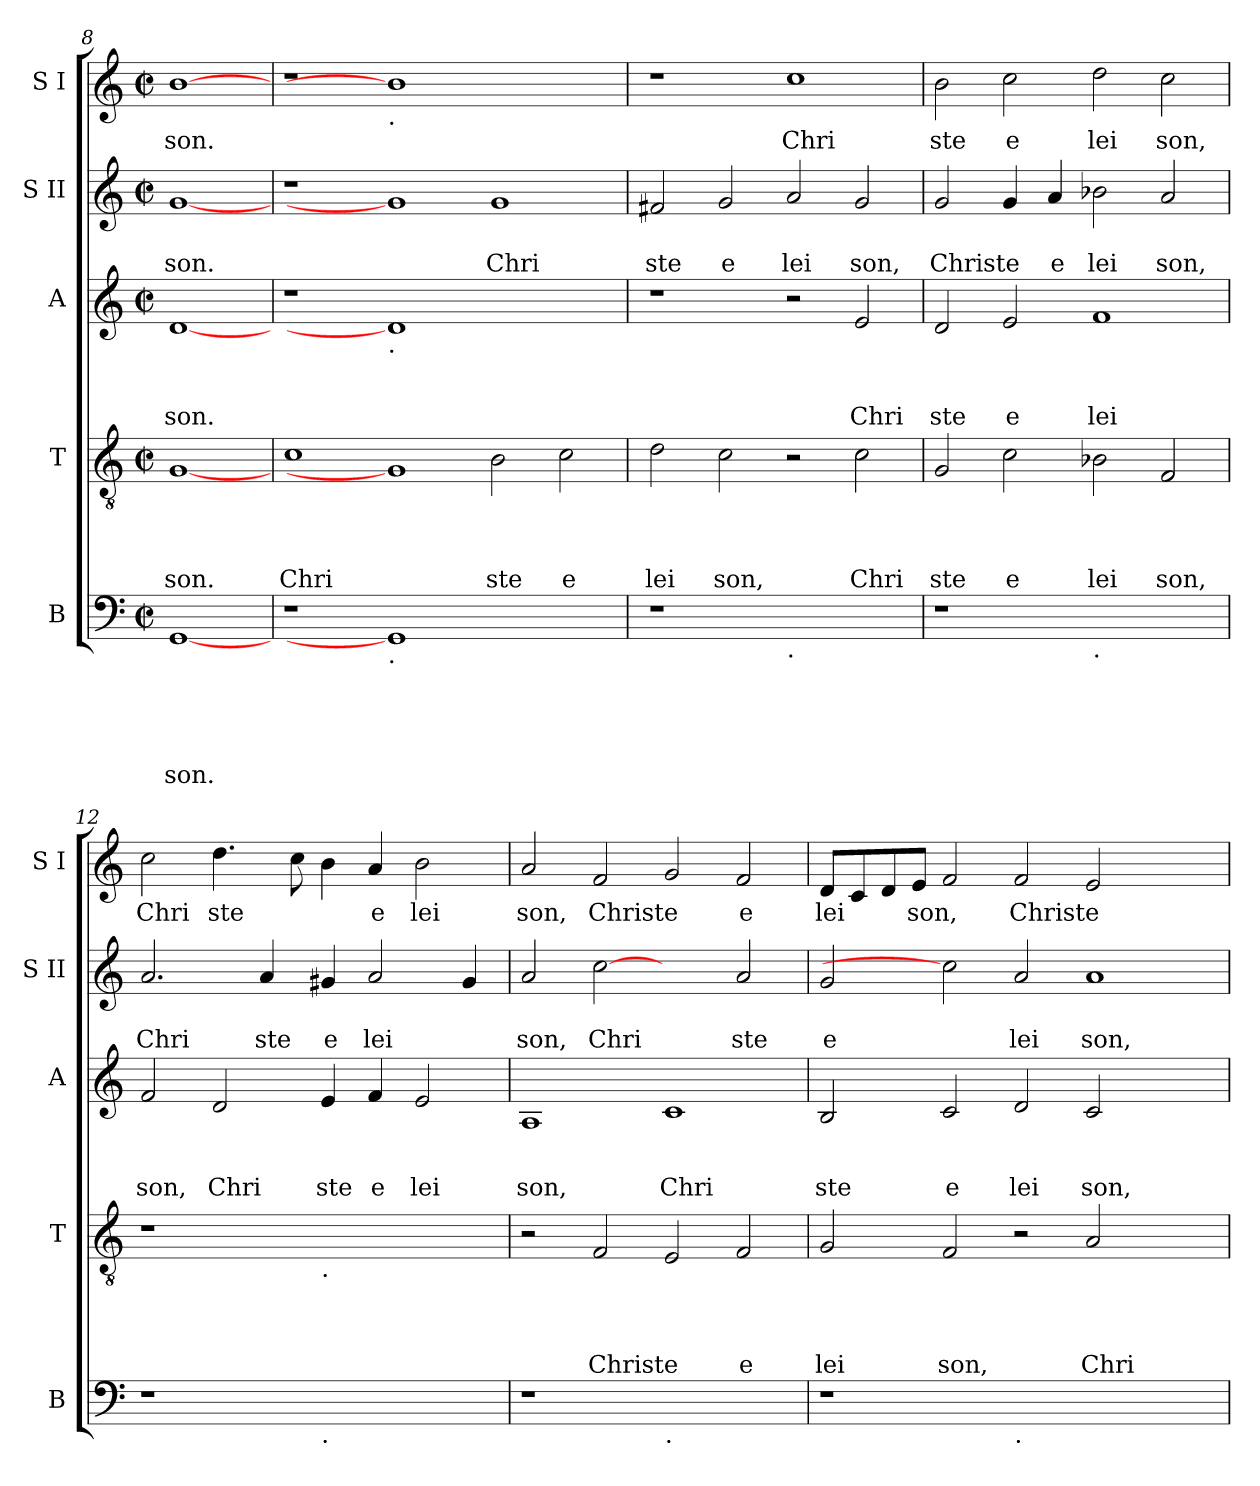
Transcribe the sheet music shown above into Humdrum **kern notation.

**kern	**text	**text	**text	**text	**text	**kern	**text	**text	**text	**text	**kern	**text	**text	**text	**kern	**text	**text	**kern	**text
*part5	*part5	*part5	*part5	*part5	*part5	*part4	*part4	*part4	*part4	*part4	*part3	*part3	*part3	*part3	*part2	*part2	*part2	*part1	*part1
*staff5	*staff5	*staff5	*staff5	*staff5	*staff5	*staff4	*staff4	*staff4	*staff4	*staff4	*staff3	*staff3	*staff3	*staff3	*staff2	*staff2	*staff2	*staff1	*staff1
*I"B	*	*	*	*	*	*I"T	*	*	*	*	*I"A	*	*	*	*I"S II	*	*	*I"S I	*
*I'B	*	*	*	*	*	*I'T	*	*	*	*	*I'A	*	*	*	*I'S II	*	*	*I'S I	*
*clefF4	*	*	*	*	*	*clefGv2	*	*	*	*	*clefG2	*	*	*	*clefG2	*	*	*clefG2	*
*k[]	*	*	*	*	*	*k[]	*	*	*	*	*k[]	*	*	*	*k[]	*	*	*k[]	*
*C:	*	*	*	*	*	*C:	*	*	*	*	*C:	*	*	*	*C:	*	*	*C:	*
*M2/2	*	*	*	*	*	*M2/2	*	*	*	*	*M2/2	*	*	*	*M2/2	*	*	*M2/2	*
*met(c|)	*	*	*	*	*	*met(c|)	*	*	*	*	*met(c|)	*	*	*	*met(c|)	*	*	*met(c|)	*
=8	=8	=8	=8	=8	=8	=8	=8	=8	=8	=8	=8	=8	=8	=8	=8	=8	=8	=8	=8
!	!	!	!	!	!LO:LY:b	!	!	!	!	!LO:LY:b	!	!	!	!LO:LY:b	!	!	!LO:LY:b	!	!LO:LY:b
[1GG	.	.	.	.	-son.	[1G	.	.	.	son.	[1d	.	.	son.	[1g	.	-son.	[1b	son.
!!LO:LB:g=z
=9	=9	=9	=9	=9	=9	=9	=9	=9	=9	=9	=9	=9	=9	=9	=9	=9	=9	=9	=9
!	!	!	!	!	!	!	!	!	!	!LO:LY:b	!	!	!	!	!	!	!	!	!
1r	.	.	.	.	.	1c	.	.	.	Chri	1r	.	.	.	1r	.	.	1r	.
!	!	!	!	!	!	!	!	!	!	!	!	!	!	!	!	!	!	!LO:TX:b:t=.	!
!	!	!	!	!	!	!	!	!	!	!	!LO:TX:b:t=.	!	!	!	!	!	!	!	!
!LO:TX:b:t=.	!	!	!	!	!	!	!	!	!	!	!	!	!	!	!	!	!	!	!
1GG]	.	.	.	.	.	1G]	.	.	.	.	1d]	.	.	.	1g]	.	.	1b]	.
!	!	!	!	!	!	!	!	!	!	!LO:LY:b	!	!	!	!	!	!	!LO:LY:b	!	!
1ryy	.	.	.	.	.	2B\	.	.	.	ste	1ryy	.	.	.	1g	.	Chri	1ryy	.
!	!	!	!	!	!	!	!	!	!	!LO:LY:b	!	!	!	!	!	!	!	!	!
.	.	.	.	.	.	2c\	.	.	.	e	.	.	.	.	.	.	.	.	.
=10	=10	=10	=10	=10	=10	=10	=10	=10	=10	=10	=10	=10	=10	=10	=10	=10	=10	=10	=10
!	!	!	!	!	!	!	!	!	!	!LO:LY:b	!	!	!	!	!	!	!LO:LY:b	!	!
1r	.	.	.	.	.	2d\	.	.	.	lei	1r	.	.	.	2f#X/	.	ste	1r	.
!	!	!	!	!	!	!	!	!	!	!LO:LY:b	!	!	!	!	!	!	!LO:LY:b	!	!
.	.	.	.	.	.	2c\	.	.	.	son,	.	.	.	.	2g/	.	e	.	.
!LO:TX:b:t=.	!	!	!	!	!	!	!	!	!	!	!	!	!	!	!	!	!	!	!
!	!	!	!	!	!	!	!	!	!	!	!	!	!	!	!	!	!LO:LY:b	!	!LO:LY:b
1ryy	.	.	.	.	.	2r	.	.	.	.	2r	.	.	.	2a/	.	lei	1cc	Chri
!	!	!	!	!	!	!	!	!	!	!LO:LY:b	!	!	!	!LO:LY:b	!	!	!LO:LY:b	!	!
.	.	.	.	.	.	2c\	.	.	.	Chri	2e/	.	.	Chri	2g/	.	son,	.	.
=11	=11	=11	=11	=11	=11	=11	=11	=11	=11	=11	=11	=11	=11	=11	=11	=11	=11	=11	=11
!	!	!	!	!	!	!	!	!	!	!LO:LY:b	!	!	!	!LO:LY:b	!	!	!LO:LY:b	!	!LO:LY:b
1r	.	.	.	.	.	2G/	.	.	.	ste	2d/	.	.	ste	2g/	.	Christe	2b\	ste
!	!	!	!	!	!	!	!	!	!	!LO:LY:b	!	!	!	!LO:LY:b	!	!	!	!	!LO:LY:b
.	.	.	.	.	.	2c\	.	.	.	e	2e/	.	.	e	4g/	.	.	2cc\	e
!	!	!	!	!	!	!	!	!	!	!	!	!	!	!	!	!	!LO:LY:b	!	!
.	.	.	.	.	.	.	.	.	.	.	.	.	.	.	4a/	.	e	.	.
!LO:TX:b:t=.	!	!	!	!	!	!	!	!	!	!	!	!	!	!	!	!	!	!	!
!	!	!	!	!	!	!	!	!	!	!LO:LY:b	!	!	!	!LO:LY:b	!	!	!LO:LY:b	!	!LO:LY:b
1ryy	.	.	.	.	.	2B-X\	.	.	.	lei	1f	.	.	lei	2b-X\	.	lei	2dd\	lei
!	!	!	!	!	!	!	!	!	!	!LO:LY:b	!	!	!	!	!	!	!LO:LY:b	!	!LO:LY:b
.	.	.	.	.	.	2F/	.	.	.	son,	.	.	.	.	2a/	.	son,	2cc\	son,
=12	=12	=12	=12	=12	=12	=12	=12	=12	=12	=12	=12	=12	=12	=12	=12	=12	=12	=12	=12
!	!	!	!	!	!	!	!	!	!	!	!	!	!	!LO:LY:b	!	!	!LO:LY:b	!	!LO:LY:b
1r	.	.	.	.	.	1r	.	.	.	.	2f/	.	.	son,	2.a/	.	Chri	2cc\	Chri
!	!	!	!	!	!	!	!	!	!	!	!	!	!	!LO:LY:b	!	!	!	!	!LO:LY:b
.	.	.	.	.	.	.	.	.	.	.	2d/	.	.	Chri	.	.	.	4.dd\	ste
!	!	!	!	!	!	!	!	!	!	!	!	!	!	!	!	!	!LO:LY:b	!	!
.	.	.	.	.	.	.	.	.	.	.	.	.	.	.	4a/	.	ste	.	.
.	.	.	.	.	.	.	.	.	.	.	.	.	.	.	.	.	.	8cc\	.
!	!	!	!	!	!	!LO:TX:b:t=.	!	!	!	!	!	!	!	!	!	!	!	!	!
!LO:TX:b:t=.	!	!	!	!	!	!	!	!	!	!	!	!	!	!	!	!	!	!	!
!	!	!	!	!	!	!	!	!	!	!	!	!	!	!LO:LY:b	!	!	!LO:LY:b	!	!
1ryy	.	.	.	.	.	1ryy	.	.	.	.	4e/	.	.	ste	4g#X/	.	e	4b\	.
!	!	!	!	!	!	!	!	!	!	!	!	!	!	!LO:LY:b	!	!	!LO:LY:b	!	!LO:LY:b
.	.	.	.	.	.	.	.	.	.	.	4f/	.	.	e	2a/	.	lei	4a/	e
!	!	!	!	!	!	!	!	!	!	!	!	!	!	!LO:LY:b	!	!	!	!	!LO:LY:b
.	.	.	.	.	.	.	.	.	.	.	2e/	.	.	lei	.	.	.	2b\	lei
.	.	.	.	.	.	.	.	.	.	.	.	.	.	.	4g#/	.	.	.	.
!!LO:PB:g=z
=13	=13	=13	=13	=13	=13	=13	=13	=13	=13	=13	=13	=13	=13	=13	=13	=13	=13	=13	=13
!	!	!	!	!	!	!	!	!	!	!	!	!	!	!LO:LY:b	!	!	!LO:LY:b	!	!LO:LY:b
1r	.	.	.	.	.	2r	.	.	.	.	1A	.	.	son,	2a/	.	son,	2a/	son,
!	!	!	!	!	!	!	!	!	!	!LO:LY:b	!	!	!	!	!	!	!LO:LY:b	!	!LO:LY:b
.	.	.	.	.	.	2F/	.	.	.	Christe	.	.	.	.	[2cc	.	Chri	2f/	Christe
!LO:TX:b:t=.	!	!	!	!	!	!	!	!	!	!	!	!	!	!	!	!	!	!	!
!	!	!	!	!	!	!	!	!	!	!	!	!	!	!LO:LY:b	!	!	!	!	!
1ryy	.	.	.	.	.	2E/	.	.	.	.	1c	.	.	Chri	2ryy	.	.	2g/	.
!	!	!	!	!	!	!	!	!	!	!LO:LY:b	!	!	!	!	!	!	!LO:LY:b	!	!LO:LY:b
.	.	.	.	.	.	2F/	.	.	.	e	.	.	.	.	2a/	.	ste	2f/	e
=14	=14	=14	=14	=14	=14	=14	=14	=14	=14	=14	=14	=14	=14	=14	=14	=14	=14	=14	=14
!	!	!	!	!	!	!	!	!	!	!LO:LY:b	!	!	!	!LO:LY:b	!	!	!LO:LY:b	!	!LO:LY:b
1r	.	.	.	.	.	2G/	.	.	.	lei	2B/	.	.	ste	2g/	.	e	8d/L	lei
.	.	.	.	.	.	.	.	.	.	.	.	.	.	.	.	.	.	8c/	.
.	.	.	.	.	.	.	.	.	.	.	.	.	.	.	.	.	.	8d/	.
!	!	!	!	!	!	!	!	!	!	!	!	!	!	!	!	!	!	!	!LO:LY:b
.	.	.	.	.	.	.	.	.	.	.	.	.	.	.	.	.	.	8e/J	son,
!	!	!	!	!	!	!	!	!	!	!LO:LY:b	!	!	!	!LO:LY:b	!	!	!	!	!
.	.	.	.	.	.	2F/	.	.	.	son,	2c/	.	.	e	2cc]	.	.	2f/	.
!LO:TX:b:t=.	!	!	!	!	!	!	!	!	!	!	!	!	!	!	!	!	!	!	!
!	!	!	!	!	!	!	!	!	!	!	!	!	!	!LO:LY:b	!	!	!LO:LY:b	!	!LO:LY:b
1.ryy	.	.	.	.	.	2r	.	.	.	.	2d/	.	.	lei	2a/	.	lei	2f/	Christe
!	!	!	!	!	!	!	!	!	!	!LO:LY:b	!	!	!	!LO:LY:b	!	!	!LO:LY:b	!	!
.	.	.	.	.	.	2A/	.	.	.	Chri	2c/	.	.	son,	1a	.	son,	2e/	.
.	.	.	.	.	.	2ryy	.	.	.	.	2ryy	.	.	.	.	.	.	2ryy	.
=	=	=	=	=	=	=	=	=	=	=	=	=	=	=	=	=	=	=	=
*-	*-	*-	*-	*-	*-	*-	*-	*-	*-	*-	*-	*-	*-	*-	*-	*-	*-	*-	*-
